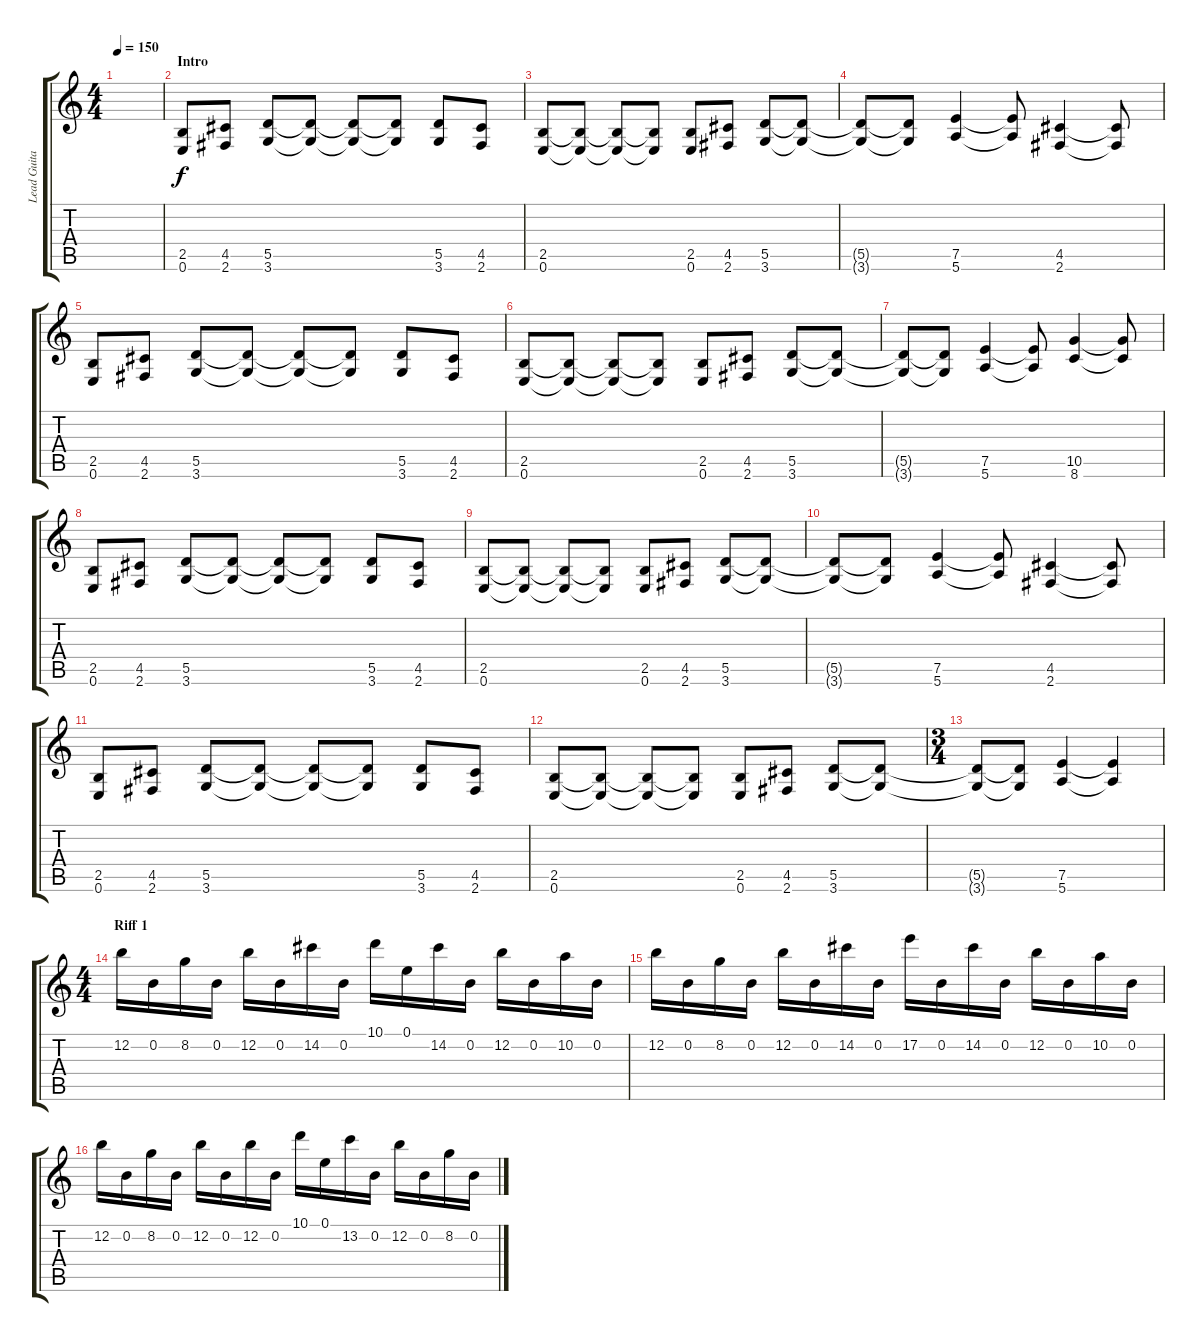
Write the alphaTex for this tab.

\track ("Lead Guitar" "Lead Guita") {instrument distortionguitar}
\staff {score tabs}
\tuning (E4 B3 G3 D3 A2 E2) {hide}
\ts (4 4)
\tempo 150
\clef g2
\ks c
|
\section ("" "Intro")
(2.5 0.6).8 (4.5 2.6).8 (5.5 3.6).8 (5.5{t} 3.6{t}).8 (5.5{t} 3.6{t}).8 (5.5{t} 3.6{t}).8 (5.5 3.6).8 (4.5 2.6).8 |
(2.5 0.6).8 (2.5{t} 0.6{t}).8 (2.5{t} 0.6{t}).8 (2.5{t} 0.6{t}).8 (2.5 0.6).8 (4.5 2.6).8 (5.5 3.6).8 (5.5{t} 3.6{t}).8 |
(5.5{t} 3.6{t}).8 (5.5{t} 3.6{t}).8 (7.5 5.6).4 (7.5{t} 5.6{t}).8 (4.5 2.6).4 (4.5{t} 2.6{t}).8 |
(2.5 0.6).8 (4.5 2.6).8 (5.5 3.6).8 (5.5{t} 3.6{t}).8 (5.5{t} 3.6{t}).8 (5.5{t} 3.6{t}).8 (5.5 3.6).8 (4.5 2.6).8 |
(2.5 0.6).8 (2.5{t} 0.6{t}).8 (2.5{t} 0.6{t}).8 (2.5{t} 0.6{t}).8 (2.5 0.6).8 (4.5 2.6).8 (5.5 3.6).8 (5.5{t} 3.6{t}).8 |
(5.5{t} 3.6{t}).8 (5.5{t} 3.6{t}).8 (7.5 5.6).4 (7.5{t} 5.6{t}).8 (10.5 8.6).4 (10.5{t} 8.6{t}).8 |
(2.5 0.6).8 (4.5 2.6).8 (5.5 3.6).8 (5.5{t} 3.6{t}).8 (5.5{t} 3.6{t}).8 (5.5{t} 3.6{t}).8 (5.5 3.6).8 (4.5 2.6).8 |
(2.5 0.6).8 (2.5{t} 0.6{t}).8 (2.5{t} 0.6{t}).8 (2.5{t} 0.6{t}).8 (2.5 0.6).8 (4.5 2.6).8 (5.5 3.6).8 (5.5{t} 3.6{t}).8 |
(5.5{t} 3.6{t}).8 (5.5{t} 3.6{t}).8 (7.5 5.6).4 (7.5{t} 5.6{t}).8 (4.5 2.6).4 (4.5{t} 2.6{t}).8 |
(2.5 0.6).8 (4.5 2.6).8 (5.5 3.6).8 (5.5{t} 3.6{t}).8 (5.5{t} 3.6{t}).8 (5.5{t} 3.6{t}).8 (5.5 3.6).8 (4.5 2.6).8 |
(2.5 0.6).8 (2.5{t} 0.6{t}).8 (2.5{t} 0.6{t}).8 (2.5{t} 0.6{t}).8 (2.5 0.6).8 (4.5 2.6).8 (5.5 3.6).8 (5.5{t} 3.6{t}).8 |
\ts (3 4)
(5.5{t} 3.6{t}).8 (5.5{t} 3.6{t}).8 (7.5 5.6).4 (7.5{t} 5.6{t}).4 |
\ts (4 4)
\section ("" "Riff 1")
12.2.16 0.2.16 8.2.16 0.2.16 12.2.16 0.2.16 14.2.16 0.2.16 10.1.16 0.1.16 14.2.16 0.2.16 12.2.16 0.2.16 10.2.16 0.2.16 |
12.2.16 0.2.16 8.2.16 0.2.16 12.2.16 0.2.16 14.2.16 0.2.16 17.2.16 0.2.16 14.2.16 0.2.16 12.2.16 0.2.16 10.2.16 0.2.16 |
12.2.16 0.2.16 8.2.16 0.2.16 12.2.16 0.2.16 12.2.16 0.2.16 10.1.16 0.1.16 13.2.16 0.2.16 12.2.16 0.2.16 8.2.16 0.2.16
